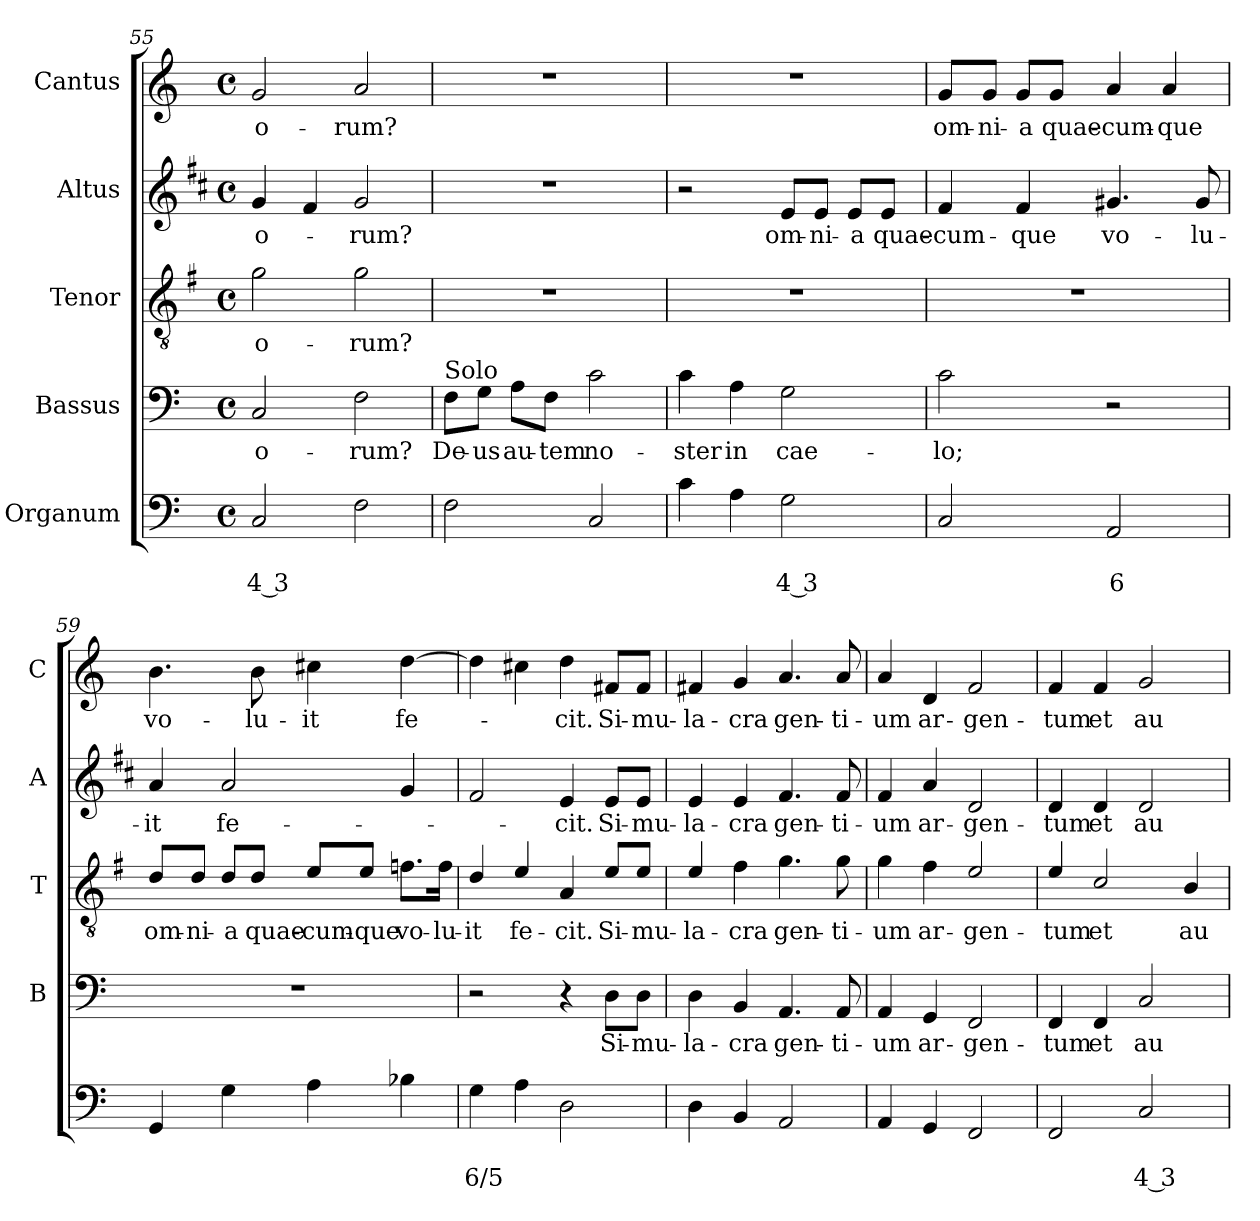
**kern	**text	**text	**kern	**text	**kern	**text	**kern	**text	**kern	**text
*part5	*part5	*part5	*part4	*part4	*part3	*part3	*part2	*part2	*part1	*part1
*staff5	*staff5	*staff5	*staff4	*staff4	*staff3	*staff3	*staff2	*staff2	*staff1	*staff1
*I"Organum	*	*	*I"Bassus	*	*I"Tenor	*	*I"Altus	*	*I"Cantus	*
*	*	*	*I'B	*	*I'T	*	*I'A	*	*I'C	*
*clefF4	*	*	*clefF4	*	*clefGv2	*	*clefG2	*	*clefG2	*
*	*	*	*	*	*ITrd4c7	*	*ITrd1c2	*	*	*
*k[]	*	*	*k[]	*	*k[]	*	*k[]	*	*k[]	*
*C:	*	*	*C:	*	*C:	*	*C:	*	*C:	*
*M4/4	*	*	*M4/4	*	*M4/4	*	*M4/4	*	*M4/4	*
*met(c)	*	*	*met(c)	*	*met(c)	*	*met(c)	*	*met(c)	*
=55	=55	=55	=55	=55	=55	=55	=55	=55	=55	=55
!	!	!LO:LY:b	!	!LO:LY:b	!	!LO:LY:b	!	!LO:LY:b	!	!LO:LY:b
2C/	.	4 3	2C/	-o-	2c\	-o-	4f/	-o-	2g/	-o-
.	.	.	.	.	.	.	4e/	.	.	.
!	!	!	!	!LO:LY:b	!	!LO:LY:b	!	!LO:LY:b	!	!LO:LY:b
2F\	.	.	2F\	-rum?	2c\	-rum?	2f/	-rum?	2a/	-rum?
=56	=56	=56	=56	=56	=56	=56	=56	=56	=56	=56
!	!	!	!LO:TX:a:t=Solo	!	!	!	!	!	!	!
!	!	!	!	!LO:LY:b	!	!	!	!	!	!
2F\	.	.	8F\L	De-	1r	.	1r	.	1r	.
!	!	!	!	!LO:LY:b	!	!	!	!	!	!
.	.	.	8G\J	-us	.	.	.	.	.	.
!	!	!	!	!LO:LY:b	!	!	!	!	!	!
.	.	.	8A\L	au-	.	.	.	.	.	.
!	!	!	!	!LO:LY:b	!	!	!	!	!	!
.	.	.	8F\J	-tem	.	.	.	.	.	.
!	!	!	!	!LO:LY:b	!	!	!	!	!	!
2C/	.	.	2c\	no-	.	.	.	.	.	.
=57	=57	=57	=57	=57	=57	=57	=57	=57	=57	=57
!	!	!	!	!LO:LY:b	!	!	!	!	!	!
4c\	.	.	4c\	-ster	1r	.	2r	.	1r	.
!	!	!	!	!LO:LY:b	!	!	!	!	!	!
4A\	.	.	4A\	in	.	.	.	.	.	.
!	!	!LO:LY:b	!	!LO:LY:b	!	!	!	!LO:LY:b	!	!
2G\	.	4 3	2G\	cae-	.	.	8d/L	om-	.	.
!	!	!	!	!	!	!	!	!LO:LY:b	!	!
.	.	.	.	.	.	.	8d/J	-ni-	.	.
!	!	!	!	!	!	!	!	!LO:LY:b	!	!
.	.	.	.	.	.	.	8d/L	-a	.	.
!	!	!	!	!	!	!	!	!LO:LY:b	!	!
.	.	.	.	.	.	.	8d/J	quae-	.	.
=58	=58	=58	=58	=58	=58	=58	=58	=58	=58	=58
!	!	!	!	!LO:LY:b	!	!	!	!LO:LY:b	!	!LO:LY:b
2C/	.	.	2c\	-lo;	1r	.	4e/	-cum-	8g/L	om-
!	!	!	!	!	!	!	!	!	!	!LO:LY:b
.	.	.	.	.	.	.	.	.	8g/J	-ni-
!	!	!	!	!	!	!	!	!LO:LY:b	!	!LO:LY:b
.	.	.	.	.	.	.	4e/	-que	8g/L	-a
!	!	!	!	!	!	!	!	!	!	!LO:LY:b
.	.	.	.	.	.	.	.	.	8g/J	quae-
!	!	!LO:LY:b	!	!	!	!	!	!LO:LY:b	!	!LO:LY:b
2AA/	.	6	2r	.	.	.	4.f#X/	vo-	4a/	-cum-
!	!	!	!	!	!	!	!	!	!	!LO:LY:b
.	.	.	.	.	.	.	.	.	4a/	-que
!	!	!	!	!	!	!	!	!LO:LY:b	!	!
.	.	.	.	.	.	.	8f#/	-lu-	.	.
!!LO:PB:g=z
=59	=59	=59	=59	=59	=59	=59	=59	=59	=59	=59
!	!	!	!	!	!	!LO:LY:b	!	!LO:LY:b	!	!LO:LY:b
4GG/	.	.	1r	.	8G/L	om-	4g/	-it	4.b\	vo-
!	!	!	!	!	!	!LO:LY:b	!	!	!	!
.	.	.	.	.	8G/J	-ni-	.	.	.	.
!	!	!	!	!	!	!LO:LY:b	!	!LO:LY:b	!	!
4G\	.	.	.	.	8G/L	-a	2g/	fe-	.	.
!	!	!	!	!	!	!LO:LY:b	!	!	!	!LO:LY:b
.	.	.	.	.	8G/J	quae-	.	.	8b\	-lu-
!	!	!	!	!	!	!LO:LY:b	!	!	!	!LO:LY:b
4A\	.	.	.	.	8A/L	-cum-	.	.	4cc#X\	-it
!	!	!	!	!	!	!LO:LY:b	!	!	!	!
.	.	.	.	.	8A/J	-que	.	.	.	.
!	!	!	!	!	!	!LO:LY:b	!	!	!	!LO:LY:b
4B-X\	.	.	.	.	8.B-X\L	vo-	4f/	.	[4dd\	fe-
!	!	!	!	!	!	!LO:LY:b	!	!	!	!
.	.	.	.	.	16B-\Jk	-lu-	.	.	.	.
=60	=60	=60	=60	=60	=60	=60	=60	=60	=60	=60
!	!	!LO:LY:b	!	!	!	!LO:LY:b	!	!	!	!
4G\	.	6/5	2r	.	4G/	-it	2e/	.	4dd\]	.
!	!	!	!	!	!	!LO:LY:b	!	!	!	!
4A\	.	.	.	.	4A/	fe-	.	.	4cc#X\	.
!	!	!	!	!	!	!LO:LY:b	!	!LO:LY:b	!	!LO:LY:b
2D\	.	.	4r	.	4D/	-cit.	4d/	-cit.	4dd\	-cit.
!	!	!	!	!LO:LY:b	!	!LO:LY:b	!	!LO:LY:b	!	!LO:LY:b
.	.	.	8D\L	Si-	8A/L	Si-	8d/L	Si-	8f#X/L	Si-
!	!	!	!	!LO:LY:b	!	!LO:LY:b	!	!LO:LY:b	!	!LO:LY:b
.	.	.	8D\J	-mu-	8A/J	-mu-	8d/J	-mu-	8f#/J	-mu-
=61	=61	=61	=61	=61	=61	=61	=61	=61	=61	=61
!	!	!	!	!LO:LY:b	!	!LO:LY:b	!	!LO:LY:b	!	!LO:LY:b
4D\	.	.	4D\	-la-	4A/	-la-	4d/	-la-	4f#X/	-la-
!	!	!	!	!LO:LY:b	!	!LO:LY:b	!	!LO:LY:b	!	!LO:LY:b
4BB/	.	.	4BB/	-cra	4B\	-cra	4d/	-cra	4g/	-cra
!	!	!	!	!LO:LY:b	!	!LO:LY:b	!	!LO:LY:b	!	!LO:LY:b
2AA/	.	.	4.AA/	gen-	4.c\	gen-	4.e/	gen-	4.a/	gen-
!	!	!	!	!LO:LY:b	!	!LO:LY:b	!	!LO:LY:b	!	!LO:LY:b
.	.	.	8AA/	-ti-	8c\	-ti-	8e/	-ti-	8a/	-ti-
=62	=62	=62	=62	=62	=62	=62	=62	=62	=62	=62
!	!	!	!	!LO:LY:b	!	!LO:LY:b	!	!LO:LY:b	!	!LO:LY:b
4AA/	.	.	4AA/	-um	4c\	-um	4e/	-um	4a/	-um
!	!	!	!	!LO:LY:b	!	!LO:LY:b	!	!LO:LY:b	!	!LO:LY:b
4GG/	.	.	4GG/	ar-	4B\	ar-	4g/	ar-	4d/	ar-
!	!	!	!	!LO:LY:b	!	!LO:LY:b	!	!LO:LY:b	!	!LO:LY:b
2FF/	.	.	2FF/	-gen-	2A/	-gen-	2c/	-gen-	2f/	-gen-
=63	=63	=63	=63	=63	=63	=63	=63	=63	=63	=63
!	!	!	!	!LO:LY:b	!	!LO:LY:b	!	!LO:LY:b	!	!LO:LY:b
2FF/	.	.	4FF/	-tum	4A/	-tum	4c/	-tum	4f/	-tum
!	!	!	!	!LO:LY:b	!	!LO:LY:b	!	!LO:LY:b	!	!LO:LY:b
.	.	.	4FF/	et	2F/	et	4c/	et	4f/	et
!	!	!LO:LY:b	!	!LO:LY:b	!	!	!	!LO:LY:b	!	!LO:LY:b
2C/	.	4 3	2C/	au-	.	.	2c/	au-	2g/	au-
!	!	!	!	!	!	!LO:LY:b	!	!	!	!
.	.	.	.	.	4E/	au-	.	.	.	.
=	=	=	=	=	=	=	=	=	=	=
*-	*-	*-	*-	*-	*-	*-	*-	*-	*-	*-
